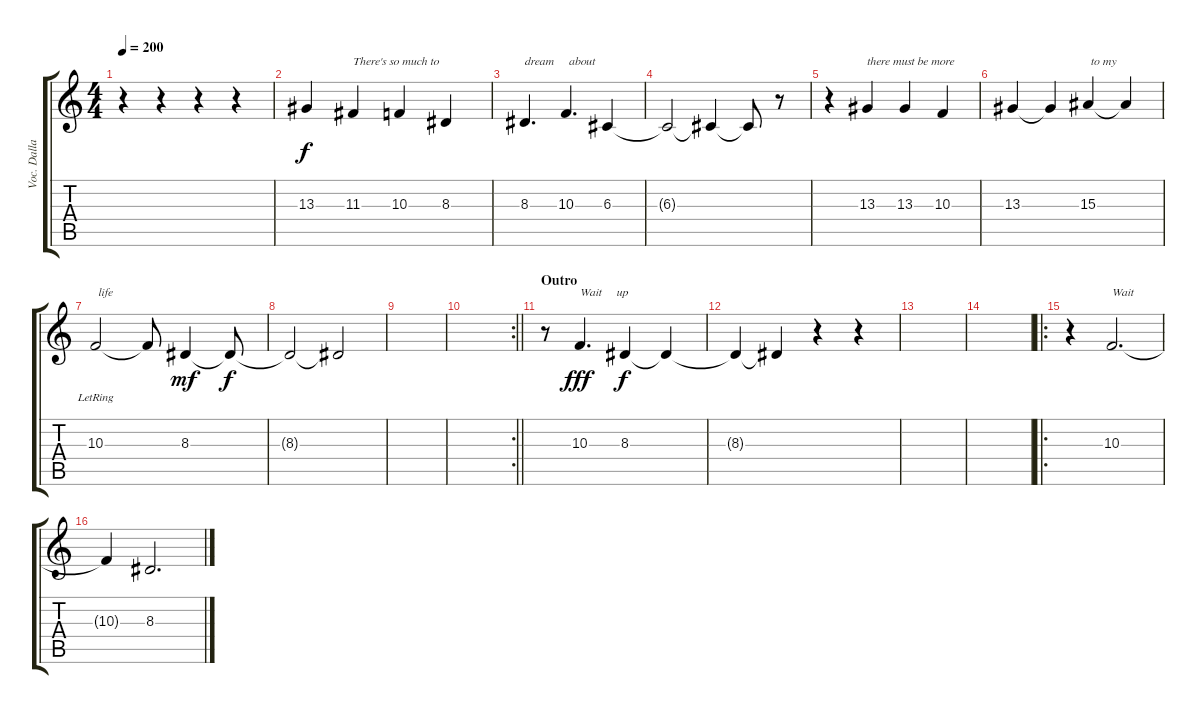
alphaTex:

\track ("Voc. Dallas,  Wade" "Voc. Dalla") {instrument oboe}
\staff {score tabs}
\tuning (E4 B3 G3 D3 A2 D2) {hide}
\ts (4 4)
\tempo 200
\clef g2
\ks c
r.4{dy f} r.4 r.4 r.4 |
13.3.4 11.3.4{txt "There's so much to "} 10.3.4 8.3.4 |
8.3.4{d txt "dream"} 10.3.4{d txt " about"} 6.3.4 |
6.3{t}.2 6.3{t}.4 6.3{t}.8 r.8 |
r.4 13.3.4{txt "there must be more"} 13.3.4 10.3.4 |
13.3.4 13.3{t}.4 15.3.4{txt " to my"} 15.3{t}.4 |
10.3{lr}.2{txt " life"} 10.3{t}.8 8.3.4{dy mf} 8.3{t}.8{dy f} |
8.3{t}.2 8.3{t}.2 |
|
\rc 2
\barLineRight lightlight
|
\section ("" "Outro")
r.8{instrument oboe} 10.3.4{d txt "Wait     up" dy fff instrument oboe} 8.3.4{dy f} 8.3{t}.4 |
8.3{t}.4 8.3{t}.4 r.4 r.4 |
|
|
\ro
r.4{instrument oboe} 10.3.2{d txt "Wait                      up"} |
10.3{t}.4 8.3.2{d}
